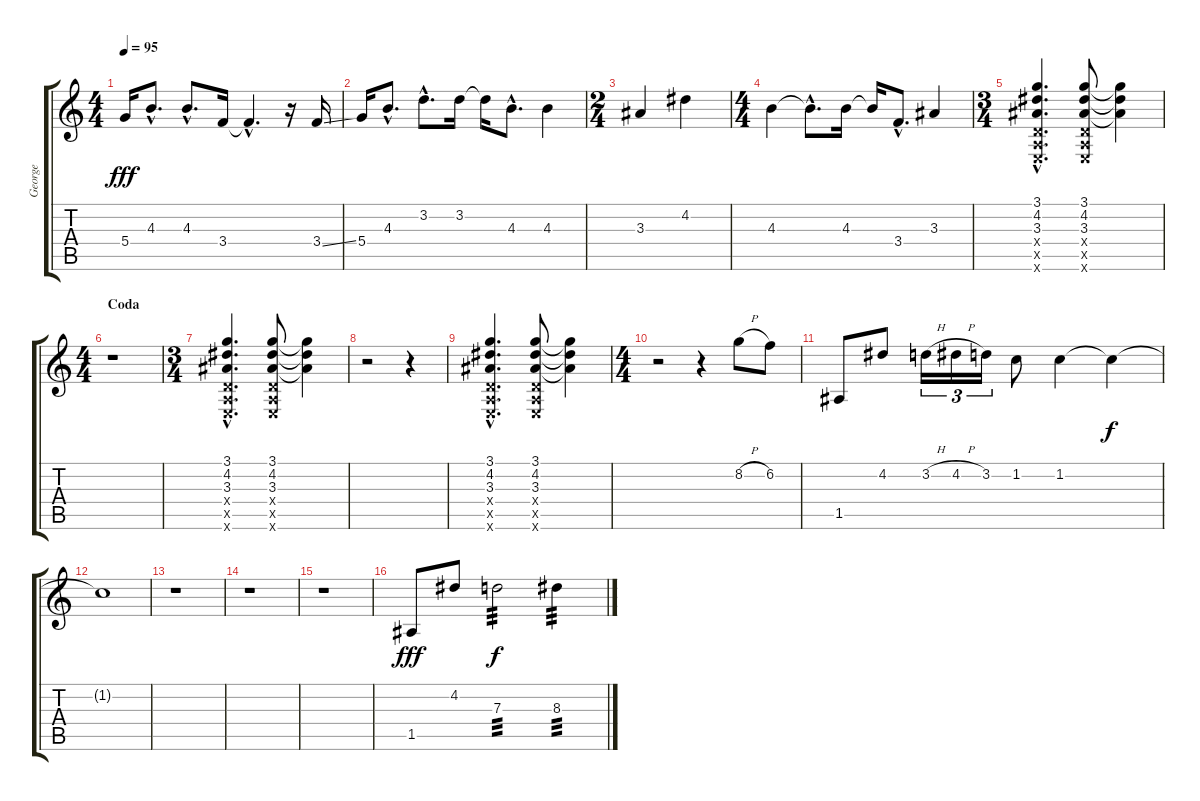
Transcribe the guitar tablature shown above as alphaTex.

\track ("George" "George") {instrument overdrivenguitar}
\staff {score tabs}
\tuning (E4 B3 G3 D3 A2 E2) {hide}
\ts (4 4)
\tempo 95
\clef g2
\ks c
5.4.16{dy fff} 4.3{hac}.8{d} 4.3{hac}.8{d} 3.4.16 3.4{hac t}.4{d} r.16 3.4{ss}.16 |
5.4.16 4.3{hac}.8{d} 3.2{hac}.8{d} 3.2.16 3.2{t}.16 4.3{hac}.8{d} 4.3.4 |
\ts (2 4)
3.3.4 4.2.4 |
\ts (4 4)
4.3.4 4.3{hac t}.8{d} 4.3.16 4.3{t}.16 3.4{hac}.8{d} 3.3.4 |
\ts (3 4)
(3.1{hac} 4.2{hac} 3.3{hac} 0.4{hac x} 0.5{hac x} 0.6{hac x}).4{d volume 10} (3.1 4.2 3.3 0.4{x} 0.5{x} 0.6{x}).8 (3.1{t} 4.2{t} 3.3{t}).4 |
\ts (4 4)
\section ("" "Coda")
r.1 |
\ts (3 4)
(3.1{hac} 4.2{hac} 3.3{hac} 0.4{hac x} 0.5{hac x} 0.6{hac x}).4{d volume 10} (3.1 4.2 3.3 0.4{x} 0.5{x} 0.6{x}).8 (3.1{t} 4.2{t} 3.3{t}).4 |
r.2 r.4 |
(3.1{hac} 4.2{hac} 3.3{hac} 0.4{hac x} 0.5{hac x} 0.6{hac x}).4{d volume 10} (3.1 4.2 3.3 0.4{x} 0.5{x} 0.6{x}).8 (3.1{t} 4.2{t} 3.3{t}).4 |
\ts (4 4)
r.2 r.4 8.2{h}.8{volume 16} 6.2.8 |
1.5.8 4.2.8 3.2{h}.16{tu (3 2)} 4.2{h}.16{tu (3 2)} 3.2.16{tu (3 2)} 1.2.8 1.2.4 1.2{t}.4{dy f} |
1.2{t}.1 |
r.1 |
r.1 |
r.1 |
1.5.8{dy fff} 4.2.8 7.3.2{tp 3 dy f} 8.3.4{tp 3}
